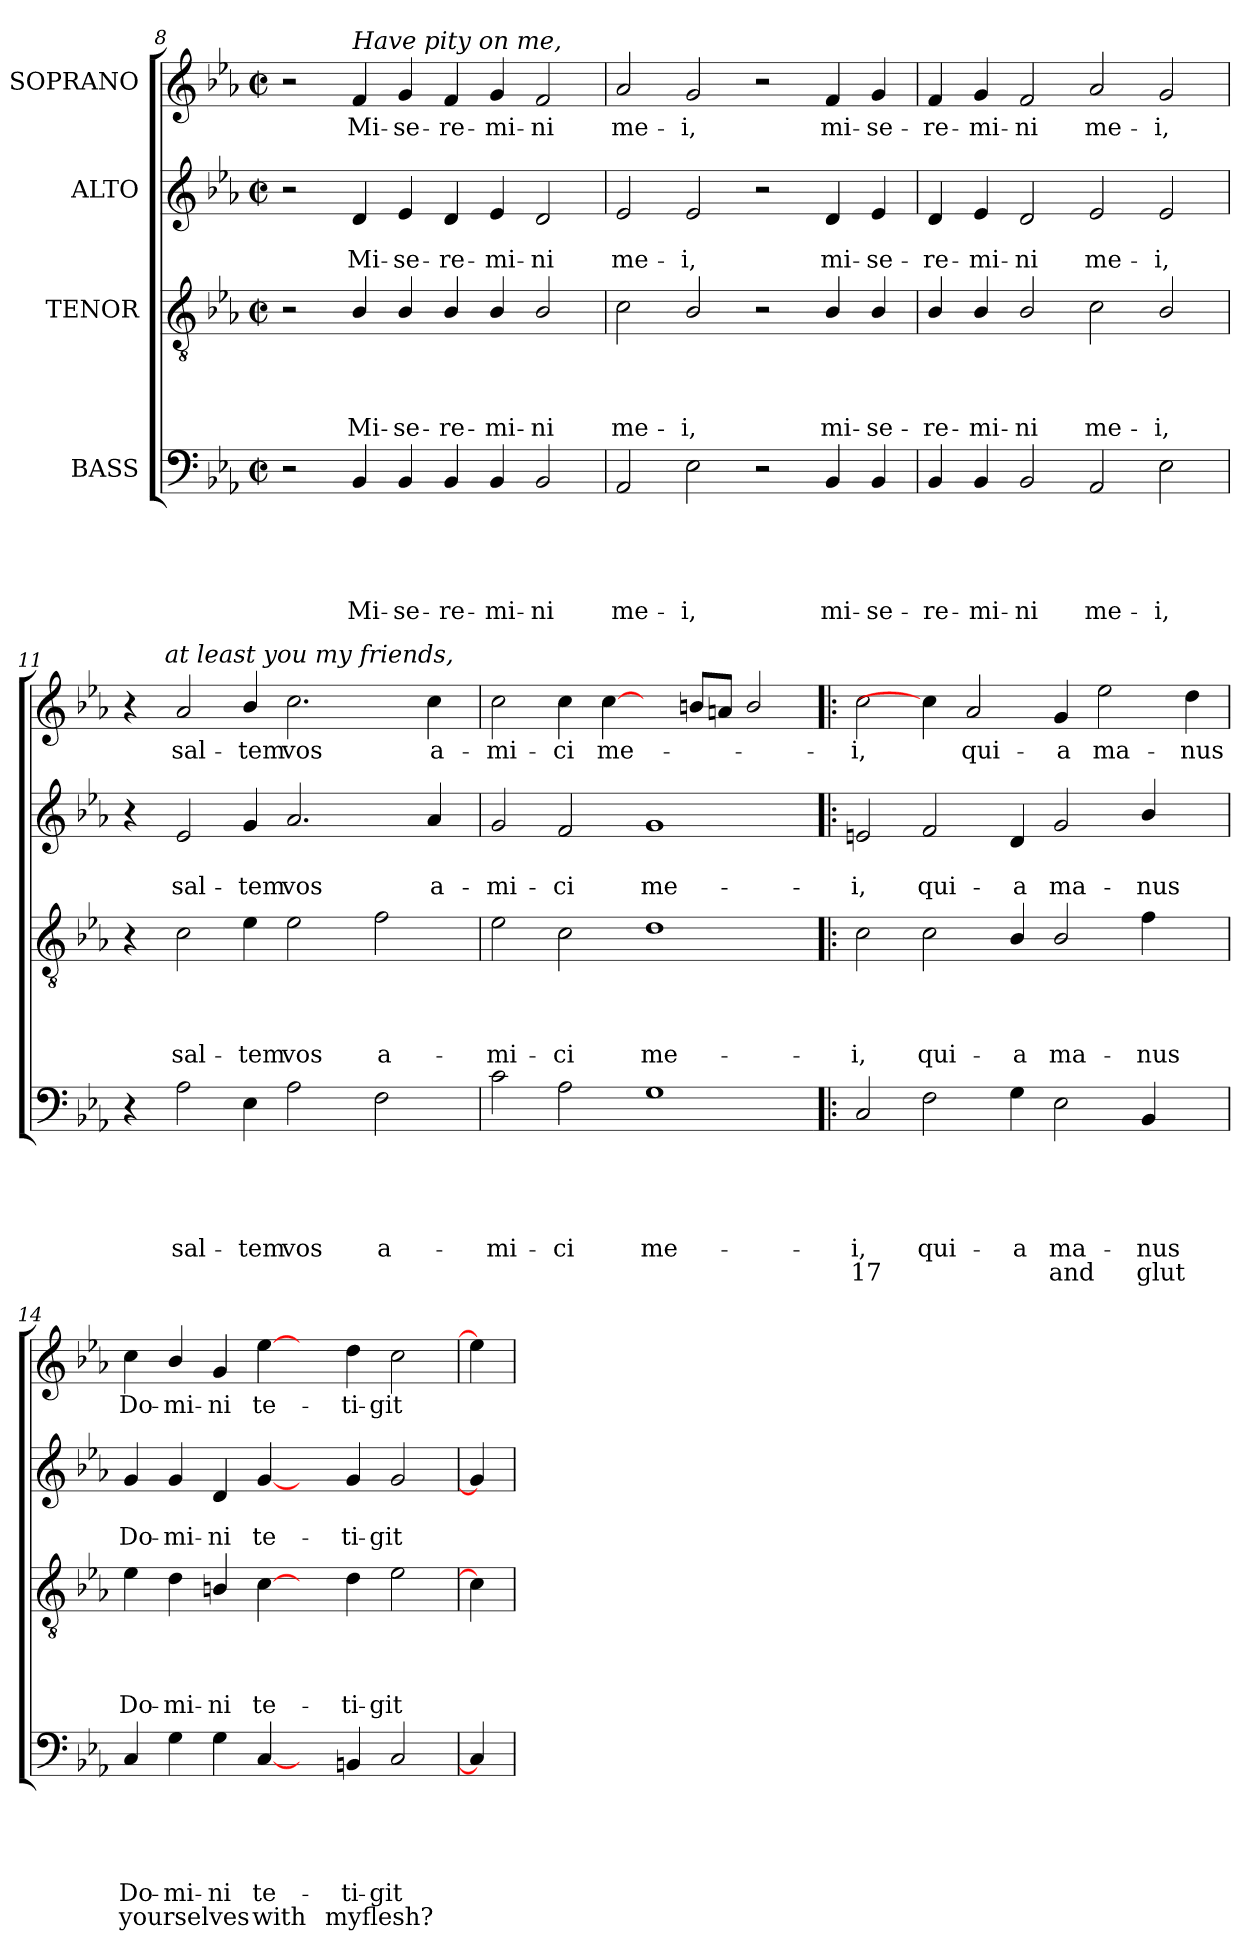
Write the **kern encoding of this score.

**kern	**text	**text	**text	**text	**text	**text	**kern	**text	**text	**text	**text	**kern	**text	**text	**kern	**text
*part4	*part4	*part4	*part4	*part4	*part4	*part4	*part3	*part3	*part3	*part3	*part3	*part2	*part2	*part2	*part1	*part1
*staff4	*staff4	*staff4	*staff4	*staff4	*staff4	*staff4	*staff3	*staff3	*staff3	*staff3	*staff3	*staff2	*staff2	*staff2	*staff1	*staff1
*I"BASS	*	*	*	*	*	*	*I"TENOR	*	*	*	*	*I"ALTO	*	*	*I"SOPRANO	*
*clefF4	*	*	*	*	*	*	*clefGv2	*	*	*	*	*clefG2	*	*	*clefG2	*
*k[b-e-a-]	*	*	*	*	*	*	*k[b-e-a-]	*	*	*	*	*k[b-e-a-]	*	*	*k[b-e-a-]	*
*E-:	*	*	*	*	*	*	*E-:	*	*	*	*	*E-:	*	*	*E-:	*
*M2/2	*	*	*	*	*	*	*M2/2	*	*	*	*	*M2/2	*	*	*M2/2	*
*met(c|)	*	*	*	*	*	*	*met(c|)	*	*	*	*	*met(c|)	*	*	*met(c|)	*
=8	=8	=8	=8	=8	=8	=8	=8	=8	=8	=8	=8	=8	=8	=8	=8	=8
2r	.	.	.	.	.	.	2r	.	.	.	.	2r	.	.	2r	.
!	!	!	!	!	!	!	!	!	!	!	!	!	!	!	!LO:TX:a:i:t=Have pity on me,	!
!	!	!	!	!	!LO:LY:b	!	!	!	!	!	!LO:LY:b	!	!	!LO:LY:b	!	!LO:LY:b
4BB-/	.	.	.	.	Mi-	.	4B-/	.	.	.	Mi-	4d/	.	Mi-	4f/	Mi-
!	!	!	!	!	!LO:LY:b	!	!	!	!	!	!LO:LY:b	!	!	!LO:LY:b	!	!LO:LY:b
4BB-/	.	.	.	.	-se-	.	4B-/	.	.	.	-se-	4e-/	.	-se-	4g/	-se-
!	!	!	!	!	!LO:LY:b	!	!	!	!	!	!LO:LY:b	!	!	!LO:LY:b	!	!LO:LY:b
4BB-/	.	.	.	.	-re-	.	4B-/	.	.	.	-re-	4d/	.	-re-	4f/	-re-
!	!	!	!	!	!LO:LY:b	!	!	!	!	!	!LO:LY:b	!	!	!LO:LY:b	!	!LO:LY:b
4BB-/	.	.	.	.	-mi-	.	4B-/	.	.	.	-mi-	4e-/	.	-mi-	4g/	-mi-
!	!	!	!	!	!LO:LY:b:rj	!	!	!	!	!	!LO:LY:b:rj	!	!	!LO:LY:b:rj	!	!LO:LY:b:rj
2BB-/	.	.	.	.	-ni	.	2B-/	.	.	.	-ni	2d/	.	-ni	2f/	-ni
!!LO:LB:g=z
=9	=9	=9	=9	=9	=9	=9	=9	=9	=9	=9	=9	=9	=9	=9	=9	=9
!	!	!	!	!	!LO:LY:b	!	!	!	!	!	!LO:LY:b	!	!	!LO:LY:b	!	!LO:LY:b
2AA-/	.	.	.	.	me-	.	2c\	.	.	.	me-	2e-/	.	me-	2a-/	me-
!	!	!	!	!	!LO:LY:b	!	!	!	!	!	!LO:LY:b	!	!	!LO:LY:b	!	!LO:LY:b
2E-\	.	.	.	.	-i,	.	2B-/	.	.	.	-i,	2e-/	.	-i,	2g/	-i,
2r	.	.	.	.	.	.	2r	.	.	.	.	2r	.	.	2r	.
!	!	!	!	!	!LO:LY:b	!	!	!	!	!	!LO:LY:b	!	!	!LO:LY:b	!	!LO:LY:b
4BB-/	.	.	.	.	mi-	.	4B-/	.	.	.	mi-	4d/	.	mi-	4f/	mi-
!	!	!	!	!	!LO:LY:b:rj	!	!	!	!	!	!LO:LY:b:rj	!	!	!LO:LY:b:rj	!	!LO:LY:b:rj
4BB-/	.	.	.	.	-se-	.	4B-/	.	.	.	-se-	4e-/	.	-se-	4g/	-se-
=10	=10	=10	=10	=10	=10	=10	=10	=10	=10	=10	=10	=10	=10	=10	=10	=10
!	!	!	!	!	!LO:LY:b	!	!	!	!	!	!LO:LY:b	!	!	!LO:LY:b	!	!LO:LY:b
4BB-/	.	.	.	.	-re-	.	4B-/	.	.	.	-re-	4d/	.	-re-	4f/	-re-
!	!	!	!	!	!LO:LY:b	!	!	!	!	!	!LO:LY:b	!	!	!LO:LY:b	!	!LO:LY:b
4BB-/	.	.	.	.	-mi-	.	4B-/	.	.	.	-mi-	4e-/	.	-mi-	4g/	-mi-
!	!	!	!	!	!LO:LY:b:rj	!	!	!	!	!	!LO:LY:b:rj	!	!	!LO:LY:b:rj	!	!LO:LY:b:rj
2BB-/	.	.	.	.	-ni	.	2B-/	.	.	.	-ni	2d/	.	-ni	2f/	-ni
!	!	!	!	!	!LO:LY:b	!	!	!	!	!	!LO:LY:b	!	!	!LO:LY:b	!	!LO:LY:b
2AA-/	.	.	.	.	me-	.	2c\	.	.	.	me-	2e-/	.	me-	2a-/	me-
!	!	!	!	!	!LO:LY:b	!	!	!	!	!	!LO:LY:b	!	!	!LO:LY:b	!	!LO:LY:b
2E-\	.	.	.	.	-i,	.	2B-/	.	.	.	-i,	2e-/	.	-i,	2g/	-i,
=11	=11	=11	=11	=11	=11	=11	=11	=11	=11	=11	=11	=11	=11	=11	=11	=11
*	*	*	*	*	*	*	*	*	*	*	*	*	*	*	*^	*
4r	.	.	.	.	.	.	4r	.	.	.	.	4r	.	.	4r	8..ryy	.
!	!	!	!	!	!	!	!	!	!	!	!	!	!	!	!	!LO:TX:a:i:t=at least you my friends,	!
.	.	.	.	.	.	.	.	.	.	.	.	.	.	.	.	1ryy	.
!	!	!	!	!	!LO:LY:b	!	!	!	!	!	!LO:LY:b	!	!	!LO:LY:b	!	!	!LO:LY:b
2A-\	.	.	.	.	sal-	.	2c\	.	.	.	sal-	2e-/	.	sal-	2a-/	.	sal-
!	!	!	!	!	!LO:LY:b	!	!	!	!	!	!LO:LY:b	!	!	!LO:LY:b	!	!	!LO:LY:b
4E-\	.	.	.	.	-tem	.	4e-\	.	.	.	-tem	4g/	.	-tem	4b-/	.	-tem
!	!	!	!	!	!LO:LY:b	!	!	!	!	!	!LO:LY:b	!	!	!LO:LY:b	!	!	!LO:LY:b
2A-\	.	.	.	.	vos	.	2e-\	.	.	.	vos	2.a-/	.	vos	2.cc\	.	vos
.	.	.	.	.	.	.	.	.	.	.	.	.	.	.	.	2ryy	.
!	!	!	!	!	!LO:LY:b	!	!	!	!	!	!LO:LY:b:rj	!	!	!	!	!	!
2F\	.	.	.	.	a-	.	2f\	.	.	.	a-	.	.	.	.	.	.
.	.	.	.	.	.	.	.	.	.	.	.	.	.	.	.	4ryy	.
!	!	!	!	!	!	!	!	!	!	!	!	!	!	!LO:LY:b	!	!	!LO:LY:b
.	.	.	.	.	.	.	.	.	.	.	.	4a-/	.	a-	4cc\	.	a-
.	.	.	.	.	.	.	.	.	.	.	.	.	.	.	.	32ryy	.
=12	=12	=12	=12	=12	=12	=12	=12	=12	=12	=12	=12	=12	=12	=12	=12	=12	=12
!	!	!	!	!	!LO:LY:b	!	!	!	!	!	!LO:LY:b	!	!	!LO:LY:b	!	!	!LO:LY:b
*	*	*	*	*	*	*	*	*	*	*	*	*	*	*	*v	*v	*
2c\	.	.	.	.	-mi-	.	2e-\	.	.	.	-mi-	2g/	.	-mi-	2cc\	-mi-
!	!	!	!	!	!LO:LY:b	!	!	!	!	!	!LO:LY:b	!	!	!LO:LY:b	!	!LO:LY:b
2A-\	.	.	.	.	-ci	.	2c\	.	.	.	-ci	2f/	.	-ci	4cc\	-ci
!	!	!	!	!	!	!	!	!	!	!	!	!	!	!	!	!LO:LY:b
.	.	.	.	.	.	.	.	.	.	.	.	.	.	.	[4cc\	me-
!	!	!	!	!	!LO:LY:b	!	!	!	!	!	!LO:LY:b	!	!	!LO:LY:b	!	!
1G	.	.	.	.	me-	.	1d	.	.	.	me-	1g	.	me-	4ryy	.
.	.	.	.	.	.	.	.	.	.	.	.	.	.	.	8bn/L	.
.	.	.	.	.	.	.	.	.	.	.	.	.	.	.	8a/J	.
.	.	.	.	.	.	.	.	.	.	.	.	.	.	.	2b/	.
!!LO:PB:g=z
=13!|:	=13!|:	=13!|:	=13!|:	=13!|:	=13!|:	=13!|:	=13!|:	=13!|:	=13!|:	=13!|:	=13!|:	=13!|:	=13!|:	=13!|:	=13!|:	=13!|:
!	!	!	!	!	!LO:LY:b	!LO:LY:b	!	!	!	!	!LO:LY:b	!	!	!LO:LY:b	!	!LO:LY:b
2C/	.	.	.	.	-i,	17	2c\	.	.	.	-i,	2en/	.	-i,	2cc\	-i,
!	!	!	!	!	!LO:LY:b	!	!	!	!	!	!LO:LY:b	!	!	!LO:LY:b	!	!
2F\	.	.	.	.	qui-	.	2c\	.	.	.	qui-	2f/	.	qui-	4cc\]	.
!	!	!	!	!	!	!	!	!	!	!	!	!	!	!	!	!LO:LY:b
.	.	.	.	.	.	.	.	.	.	.	.	.	.	.	2a-/	qui-
!	!	!	!	!	!LO:LY:b	!	!	!	!	!	!LO:LY:b	!	!	!LO:LY:b	!	!
4G\	.	.	.	.	-a	.	4B-/	.	.	.	-a	4d/	.	-a	.	.
!	!	!	!	!	!LO:LY:b	!LO:LY:b	!	!	!	!	!LO:LY:b	!	!	!LO:LY:b	!	!LO:LY:b
2E-\	.	.	.	.	ma-	and	2B-/	.	.	.	ma-	2g/	.	ma-	4g/	-a
!	!	!	!	!	!	!	!	!	!	!	!	!	!	!	!	!LO:LY:b
.	.	.	.	.	.	.	.	.	.	.	.	.	.	.	2ee-\	ma-
!	!	!	!	!	!LO:LY:b	!LO:LY:b	!	!	!	!	!LO:LY:b	!	!	!LO:LY:b	!	!
4BB-/	.	.	.	.	-nus	glut	4f\	.	.	.	-nus	4b-/	.	-nus	.	.
!	!	!	!	!	!	!	!	!	!	!	!	!	!	!	!	!LO:LY:b
4ryy	.	.	.	.	.	.	4ryy	.	.	.	.	4ryy	.	.	4dd\	-nus
=14	=14	=14	=14	=14	=14	=14	=14	=14	=14	=14	=14	=14	=14	=14	=14	=14
!	!	!	!	!	!LO:LY:b	!LO:LY:b	!	!	!	!	!LO:LY:b	!	!	!LO:LY:b	!	!LO:LY:b
4C/	.	.	.	.	Do-	yourselves	4e-\	.	.	.	Do-	4g/	.	Do-	4cc\	Do-
!	!	!	!	!	!LO:LY:b	!	!	!	!	!	!LO:LY:b	!	!	!LO:LY:b	!	!LO:LY:b
4G\	.	.	.	.	-mi-	.	4d\	.	.	.	-mi-	4g/	.	-mi-	4b-/	-mi-
!	!	!	!	!	!LO:LY:b	!	!	!	!	!	!LO:LY:b	!	!	!LO:LY:b	!	!LO:LY:b
4G\	.	.	.	.	-ni	.	4Bn/	.	.	.	-ni	4d/	.	-ni	4g/	-ni
!	!	!	!	!	!LO:LY:b	!LO:LY:b	!	!	!	!	!LO:LY:b	!	!	!LO:LY:b	!	!LO:LY:b
[4C/	.	.	.	.	te-	with	[4c\	.	.	.	te-	[4g/	.	te-	[4ee-\	te-
4ryy	.	.	.	.	.	.	4ryy	.	.	.	.	4ryy	.	.	4ryy	.
!	!	!	!	!	!LO:LY:b	!LO:LY:b	!	!	!	!	!LO:LY:b	!	!	!LO:LY:b	!	!LO:LY:b
4BBn/	.	.	.	.	-ti-	myflesh?	4d\	.	.	.	-ti-	4g/	.	-ti-	4dd\	-ti-
!	!	!	!	!	!LO:LY:b	!	!	!	!	!	!LO:LY:b	!	!	!LO:LY:b	!	!LO:LY:b
2C/	.	.	.	.	-git	.	2e-\	.	.	.	-git	2g/	.	-git	2cc\	-git
=15	=15	=15	=15	=15	=15	=15	=15	=15	=15	=15	=15	=15	=15	=15	=15	=15
4C/]	.	.	.	.	.	.	4c\]	.	.	.	.	4g/]	.	.	4ee-\]	.
=	=	=	=	=	=	=	=	=	=	=	=	=	=	=	=	=
*-	*-	*-	*-	*-	*-	*-	*-	*-	*-	*-	*-	*-	*-	*-	*-	*-
